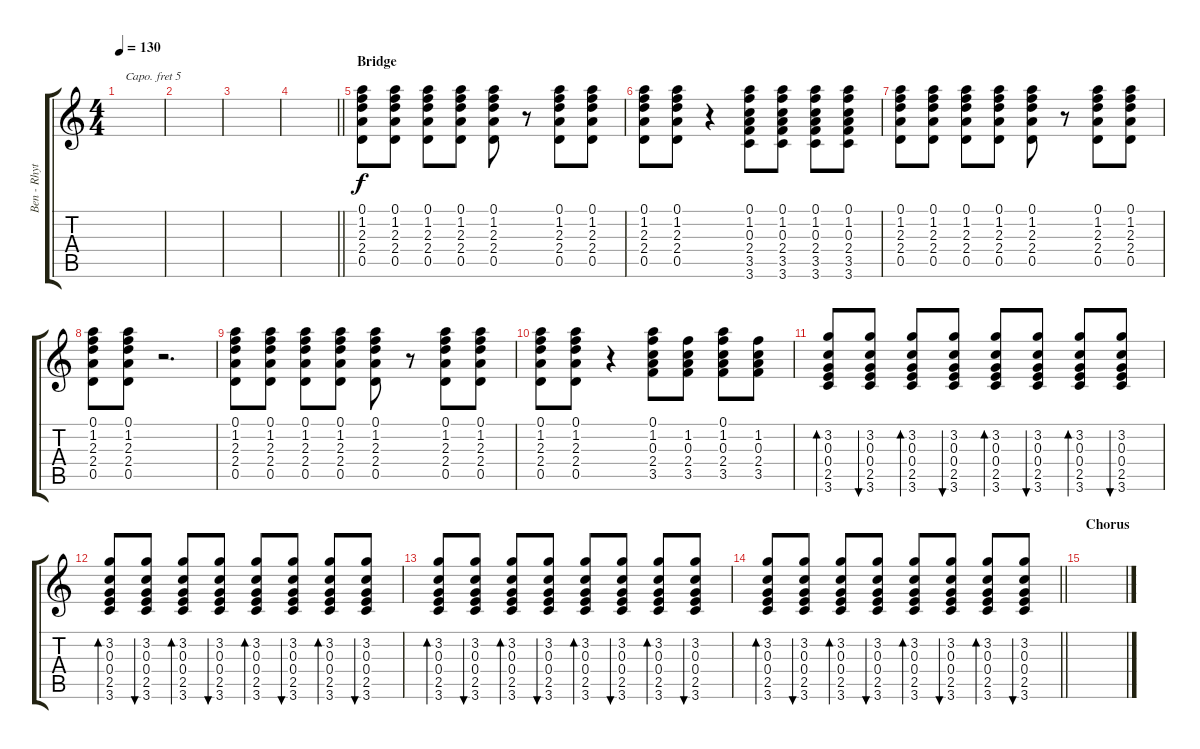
\track ("Ben - Rhythm Guitar" "Ben - Rhyt") {instrument acousticguitarsteel}
\staff {score tabs}
\capo 5
\tuning (E4 B3 G3 D3 A2 E2) {hide}
\ts (4 4)
\tempo 130
\clef g2
\ks c
|
|
|
\barLineRight lightlight
|
\section ("" "Bridge")
(0.1 1.2 2.3 2.4 0.5).8 (0.1 1.2 2.3 2.4 0.5).8 (0.1 1.2 2.3 2.4 0.5).8 (0.1 1.2 2.3 2.4 0.5).8 (0.1 1.2 2.3 2.4 0.5).8 r.8 (0.1 1.2 2.3 2.4 0.5).8 (0.1 1.2 2.3 2.4 0.5).8 |
(0.1 1.2 2.3 2.4 0.5).8 (0.1 1.2 2.3 2.4 0.5).8 r.4 (0.1 1.2 0.3 2.4 3.5 3.6).8 (0.1 1.2 0.3 2.4 3.5 3.6).8 (0.1 1.2 0.3 2.4 3.5 3.6).8 (0.1 1.2 0.3 2.4 3.5 3.6).8 |
(0.1 1.2 2.3 2.4 0.5).8 (0.1 1.2 2.3 2.4 0.5).8 (0.1 1.2 2.3 2.4 0.5).8 (0.1 1.2 2.3 2.4 0.5).8 (0.1 1.2 2.3 2.4 0.5).8 r.8 (0.1 1.2 2.3 2.4 0.5).8 (0.1 1.2 2.3 2.4 0.5).8 |
(0.1 1.2 2.3 2.4 0.5).8 (0.1 1.2 2.3 2.4 0.5).8 r.2{d} |
(0.1 1.2 2.3 2.4 0.5).8 (0.1 1.2 2.3 2.4 0.5).8 (0.1 1.2 2.3 2.4 0.5).8 (0.1 1.2 2.3 2.4 0.5).8 (0.1 1.2 2.3 2.4 0.5).8 r.8 (0.1 1.2 2.3 2.4 0.5).8 (0.1 1.2 2.3 2.4 0.5).8 |
(0.1 1.2 2.3 2.4 0.5).8 (0.1 1.2 2.3 2.4 0.5).8 r.4 (0.1 1.2 0.3 2.4 3.5).8 (1.2 0.3 2.4 3.5).8 (0.1 1.2 0.3 2.4 3.5).8 (1.2 0.3 2.4 3.5).8 |
(3.2 0.3 0.4 2.5 3.6).8{bd 30} (3.2 0.3 0.4 2.5 3.6).8{bu 30} (3.2 0.3 0.4 2.5 3.6).8{bd 30} (3.2 0.3 0.4 2.5 3.6).8{bu 30} (3.2 0.3 0.4 2.5 3.6).8{bd 30} (3.2 0.3 0.4 2.5 3.6).8{bu 30} (3.2 0.3 0.4 2.5 3.6).8{bd 30} (3.2 0.3 0.4 2.5 3.6).8{bu 30} |
(3.2 0.3 0.4 2.5 3.6).8{bd 30} (3.2 0.3 0.4 2.5 3.6).8{bu 30} (3.2 0.3 0.4 2.5 3.6).8{bd 30} (3.2 0.3 0.4 2.5 3.6).8{bu 30} (3.2 0.3 0.4 2.5 3.6).8{bd 30} (3.2 0.3 0.4 2.5 3.6).8{bu 30} (3.2 0.3 0.4 2.5 3.6).8{bd 30} (3.2 0.3 0.4 2.5 3.6).8{bu 30} |
(3.2 0.3 0.4 2.5 3.6).8{bd 30} (3.2 0.3 0.4 2.5 3.6).8{bu 30} (3.2 0.3 0.4 2.5 3.6).8{bd 30} (3.2 0.3 0.4 2.5 3.6).8{bu 30} (3.2 0.3 0.4 2.5 3.6).8{bd 30} (3.2 0.3 0.4 2.5 3.6).8{bu 30} (3.2 0.3 0.4 2.5 3.6).8{bd 30} (3.2 0.3 0.4 2.5 3.6).8{bu 30} |
\barLineRight lightlight
(3.2 0.3 0.4 2.5 3.6).8{bd 30} (3.2 0.3 0.4 2.5 3.6).8{bu 30} (3.2 0.3 0.4 2.5 3.6).8{bd 30} (3.2 0.3 0.4 2.5 3.6).8{bu 30} (3.2 0.3 0.4 2.5 3.6).8{bd 30} (3.2 0.3 0.4 2.5 3.6).8{bu 30} (3.2 0.3 0.4 2.5 3.6).8{bd 30} (3.2 0.3 0.4 2.5 3.6).8{bu 30} |
\section ("" "Chorus")
